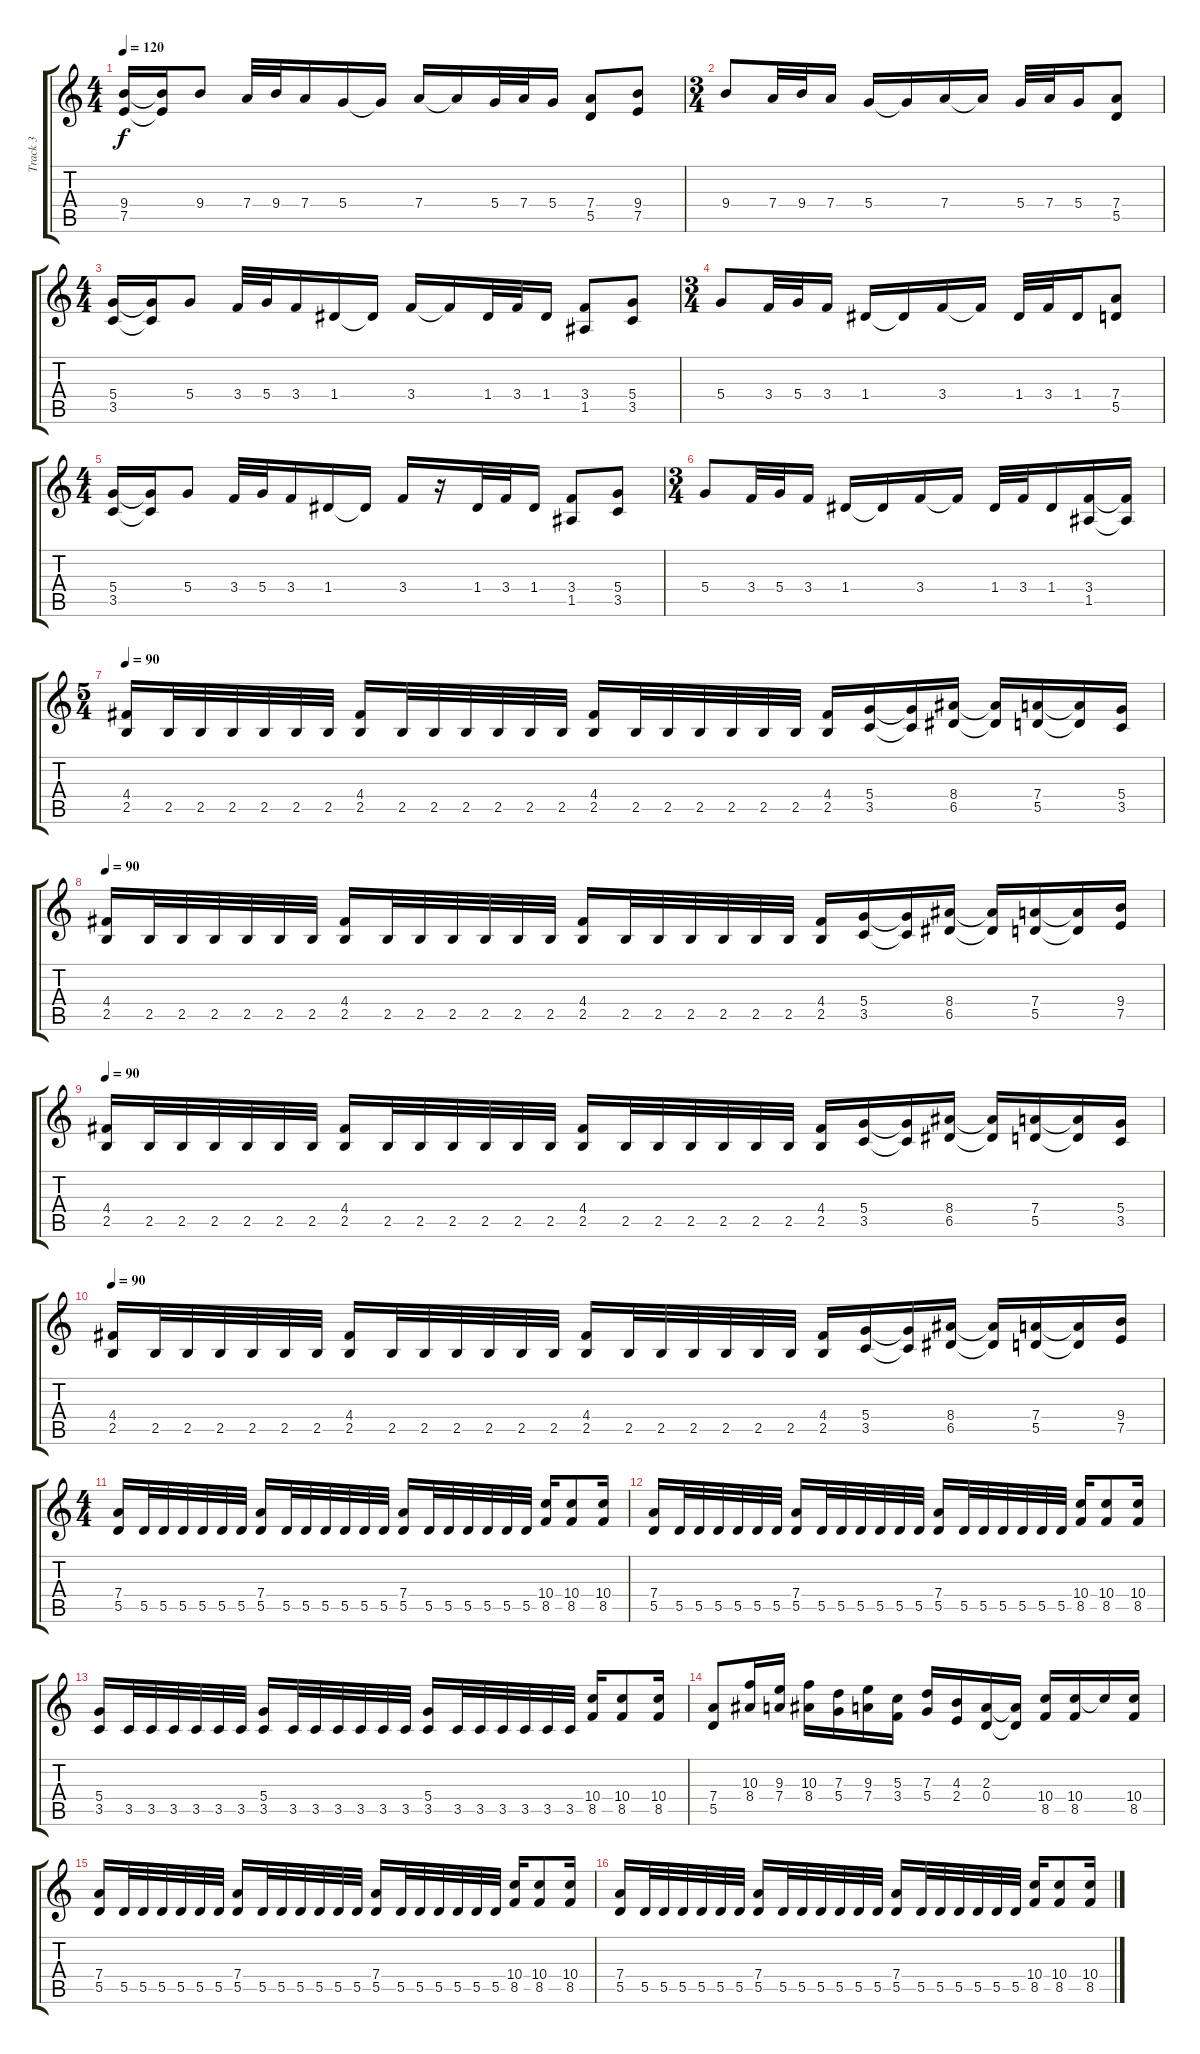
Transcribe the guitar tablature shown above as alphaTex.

\track ("Track 3" "Track 3") {instrument distortionguitar}
\staff {score tabs}
\tuning (E4 B3 G3 D3 A2 E2) {hide}
\ts (4 4)
\tempo 120
\clef g2
\ks c
(9.4 7.5).16{dy f} (9.4{t} 7.5{t}).16 9.4.8 7.4.32 9.4.32 7.4.16 5.4.16 5.4{t}.16 7.4.16 7.4{t}.16 5.4.32 7.4.32 5.4.16 (7.4 5.5).8 (9.4 7.5).8 |
\ts (3 4)
9.4.8 7.4.32 9.4.32 7.4.16 5.4.16 5.4{t}.16 7.4.16 7.4{t}.16 5.4.32 7.4.32 5.4.16 (7.4 5.5).8 |
\ts (4 4)
(5.4 3.5).16 (5.4{t} 3.5{t}).16 5.4.8 3.4.32 5.4.32 3.4.16 1.4.16 1.4{t}.16 3.4.16 3.4{t}.16 1.4.32 3.4.32 1.4.16 (3.4 1.5).8 (5.4 3.5).8 |
\ts (3 4)
5.4.8 3.4.32 5.4.32 3.4.16 1.4.16 1.4{t}.16 3.4.16 3.4{t}.16 1.4.32 3.4.32 1.4.16 (7.4 5.5).8 |
\ts (4 4)
(5.4 3.5).16 (5.4{t} 3.5{t}).16 5.4.8 3.4.32 5.4.32 3.4.16 1.4.16 1.4{t}.16 3.4.16 r.16 1.4.32 3.4.32 1.4.16 (3.4 1.5).8 (5.4 3.5).8 |
\ts (3 4)
5.4.8 3.4.32 5.4.32 3.4.16 1.4.16 1.4{t}.16 3.4.16 3.4{t}.16 1.4.32 3.4.32 1.4.16 (3.4 1.5).16 (3.4{t} 1.5{t}).16 |
\ts (5 4)
\tempo 90
(4.4 2.5).16 2.5.32 2.5.32 2.5.32 2.5.32 2.5.32 2.5.32 (4.4 2.5).16 2.5.32 2.5.32 2.5.32 2.5.32 2.5.32 2.5.32 (4.4 2.5).16 2.5.32 2.5.32 2.5.32 2.5.32 2.5.32 2.5.32 (4.4 2.5).16 (5.4 3.5).16 (5.4{t} 3.5{t}).16 (8.4 6.5).16 (8.4{t} 6.5{t}).16 (7.4 5.5).16 (7.4{t} 5.5{t}).16 (5.4 3.5).16 |
\tempo 90
(4.4 2.5).16 2.5.32 2.5.32 2.5.32 2.5.32 2.5.32 2.5.32 (4.4 2.5).16 2.5.32 2.5.32 2.5.32 2.5.32 2.5.32 2.5.32 (4.4 2.5).16 2.5.32 2.5.32 2.5.32 2.5.32 2.5.32 2.5.32 (4.4 2.5).16 (5.4 3.5).16 (5.4{t} 3.5{t}).16 (8.4 6.5).16 (8.4{t} 6.5{t}).16 (7.4 5.5).16 (7.4{t} 5.5{t}).16 (9.4 7.5).16 |
\tempo 90
(4.4 2.5).16 2.5.32 2.5.32 2.5.32 2.5.32 2.5.32 2.5.32 (4.4 2.5).16 2.5.32 2.5.32 2.5.32 2.5.32 2.5.32 2.5.32 (4.4 2.5).16 2.5.32 2.5.32 2.5.32 2.5.32 2.5.32 2.5.32 (4.4 2.5).16 (5.4 3.5).16 (5.4{t} 3.5{t}).16 (8.4 6.5).16 (8.4{t} 6.5{t}).16 (7.4 5.5).16 (7.4{t} 5.5{t}).16 (5.4 3.5).16 |
\tempo 90
(4.4 2.5).16 2.5.32 2.5.32 2.5.32 2.5.32 2.5.32 2.5.32 (4.4 2.5).16 2.5.32 2.5.32 2.5.32 2.5.32 2.5.32 2.5.32 (4.4 2.5).16 2.5.32 2.5.32 2.5.32 2.5.32 2.5.32 2.5.32 (4.4 2.5).16 (5.4 3.5).16 (5.4{t} 3.5{t}).16 (8.4 6.5).16 (8.4{t} 6.5{t}).16 (7.4 5.5).16 (7.4{t} 5.5{t}).16 (9.4 7.5).16 |
\ts (4 4)
(7.4 5.5).16 5.5.32 5.5.32 5.5.32 5.5.32 5.5.32 5.5.32 (7.4 5.5).16 5.5.32 5.5.32 5.5.32 5.5.32 5.5.32 5.5.32 (7.4 5.5).16 5.5.32 5.5.32 5.5.32 5.5.32 5.5.32 5.5.32 (10.4 8.5).16 (10.4 8.5).8 (10.4 8.5).16 |
(7.4 5.5).16 5.5.32 5.5.32 5.5.32 5.5.32 5.5.32 5.5.32 (7.4 5.5).16 5.5.32 5.5.32 5.5.32 5.5.32 5.5.32 5.5.32 (7.4 5.5).16 5.5.32 5.5.32 5.5.32 5.5.32 5.5.32 5.5.32 (10.4 8.5).16 (10.4 8.5).8 (10.4 8.5).16 |
(5.4 3.5).16 3.5.32 3.5.32 3.5.32 3.5.32 3.5.32 3.5.32 (5.4 3.5).16 3.5.32 3.5.32 3.5.32 3.5.32 3.5.32 3.5.32 (5.4 3.5).16 3.5.32 3.5.32 3.5.32 3.5.32 3.5.32 3.5.32 (10.4 8.5).16 (10.4 8.5).8 (10.4 8.5).16 |
(7.4 5.5).8 (10.3 8.4).16 (9.3 7.4).16 (10.3 8.4).16 (7.3 5.4).16 (9.3 7.4).16 (5.3 3.4).16 (7.3 5.4).16 (4.3 2.4).16 (2.3 0.4).16 (2.3{t} 0.4{t}).16 (10.4 8.5).16 (10.4 8.5).16 10.4{t}.16 (10.4 8.5).16 |
(7.4 5.5).16 5.5.32 5.5.32 5.5.32 5.5.32 5.5.32 5.5.32 (7.4 5.5).16 5.5.32 5.5.32 5.5.32 5.5.32 5.5.32 5.5.32 (7.4 5.5).16 5.5.32 5.5.32 5.5.32 5.5.32 5.5.32 5.5.32 (10.4 8.5).16 (10.4 8.5).8 (10.4 8.5).16 |
(7.4 5.5).16 5.5.32 5.5.32 5.5.32 5.5.32 5.5.32 5.5.32 (7.4 5.5).16 5.5.32 5.5.32 5.5.32 5.5.32 5.5.32 5.5.32 (7.4 5.5).16 5.5.32 5.5.32 5.5.32 5.5.32 5.5.32 5.5.32 (10.4 8.5).16 (10.4 8.5).8 (10.4 8.5).16
